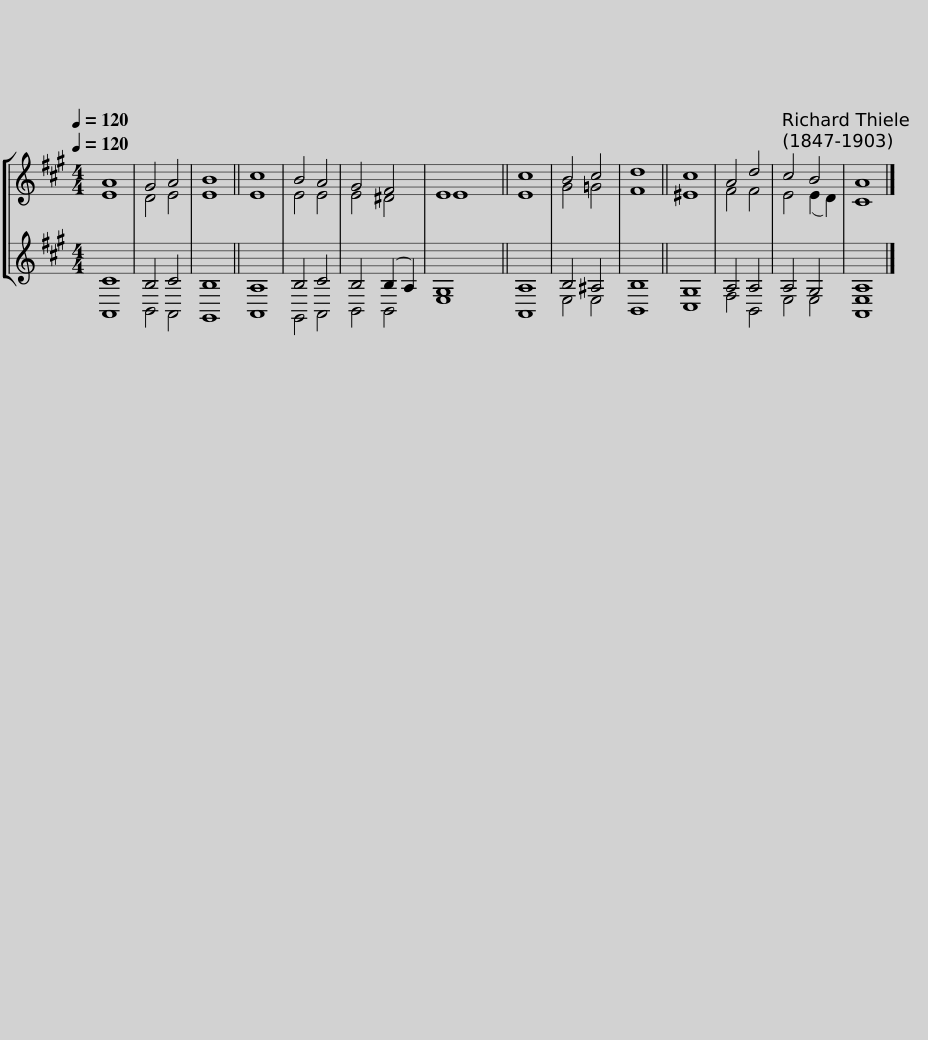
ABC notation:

X:1
%%score [ ( 1 2 ) ( 3 4 ) ]
L:1/8
Q:1/4=120
M:4/4
I:linebreak $
K:A
V:1 treble
V:2 treble
V:3 treble
V:4 treble
V:1
 A8 | G4 A4 | B8 || c8 | B4 A4 | %5
 G4 F4 | E8 || c8 | B4 c4 | d8 || %10
 c8 | A4 d4 | c4 B4 | A8 |] %14
V:2
 E8 | D4 E4 | E8 || E8 | E4 E4 | %5
 E4 ^D4 | E8 || E8 | G4 =G4 | F8 || %10
 ^E8 | F4 F4 | E4 (E2 D2) | C8 |] %14
V:3
 C8 | B,4 C4 | B,8 || A,8 | B,4 C4 | %5
 B,4 (B,2 A,2) | G,8 || A,8 | B,4 ^A,4 | B,8 || %10
 G,8 | A,4 A,4 | A,4 G,4 | A,8 |] %14
V:4
 A,,8 | B,,4 A,,4 | G,,8 || A,,8 | G,,4 A,,4 | %5
 B,,4 B,,4 | E,8 || A,,8 | E,4 E,4 | B,,8 || %10
 C,8 | F,4 B,,4 | E,4 E,4 | [A,,E,]8 |] %14
